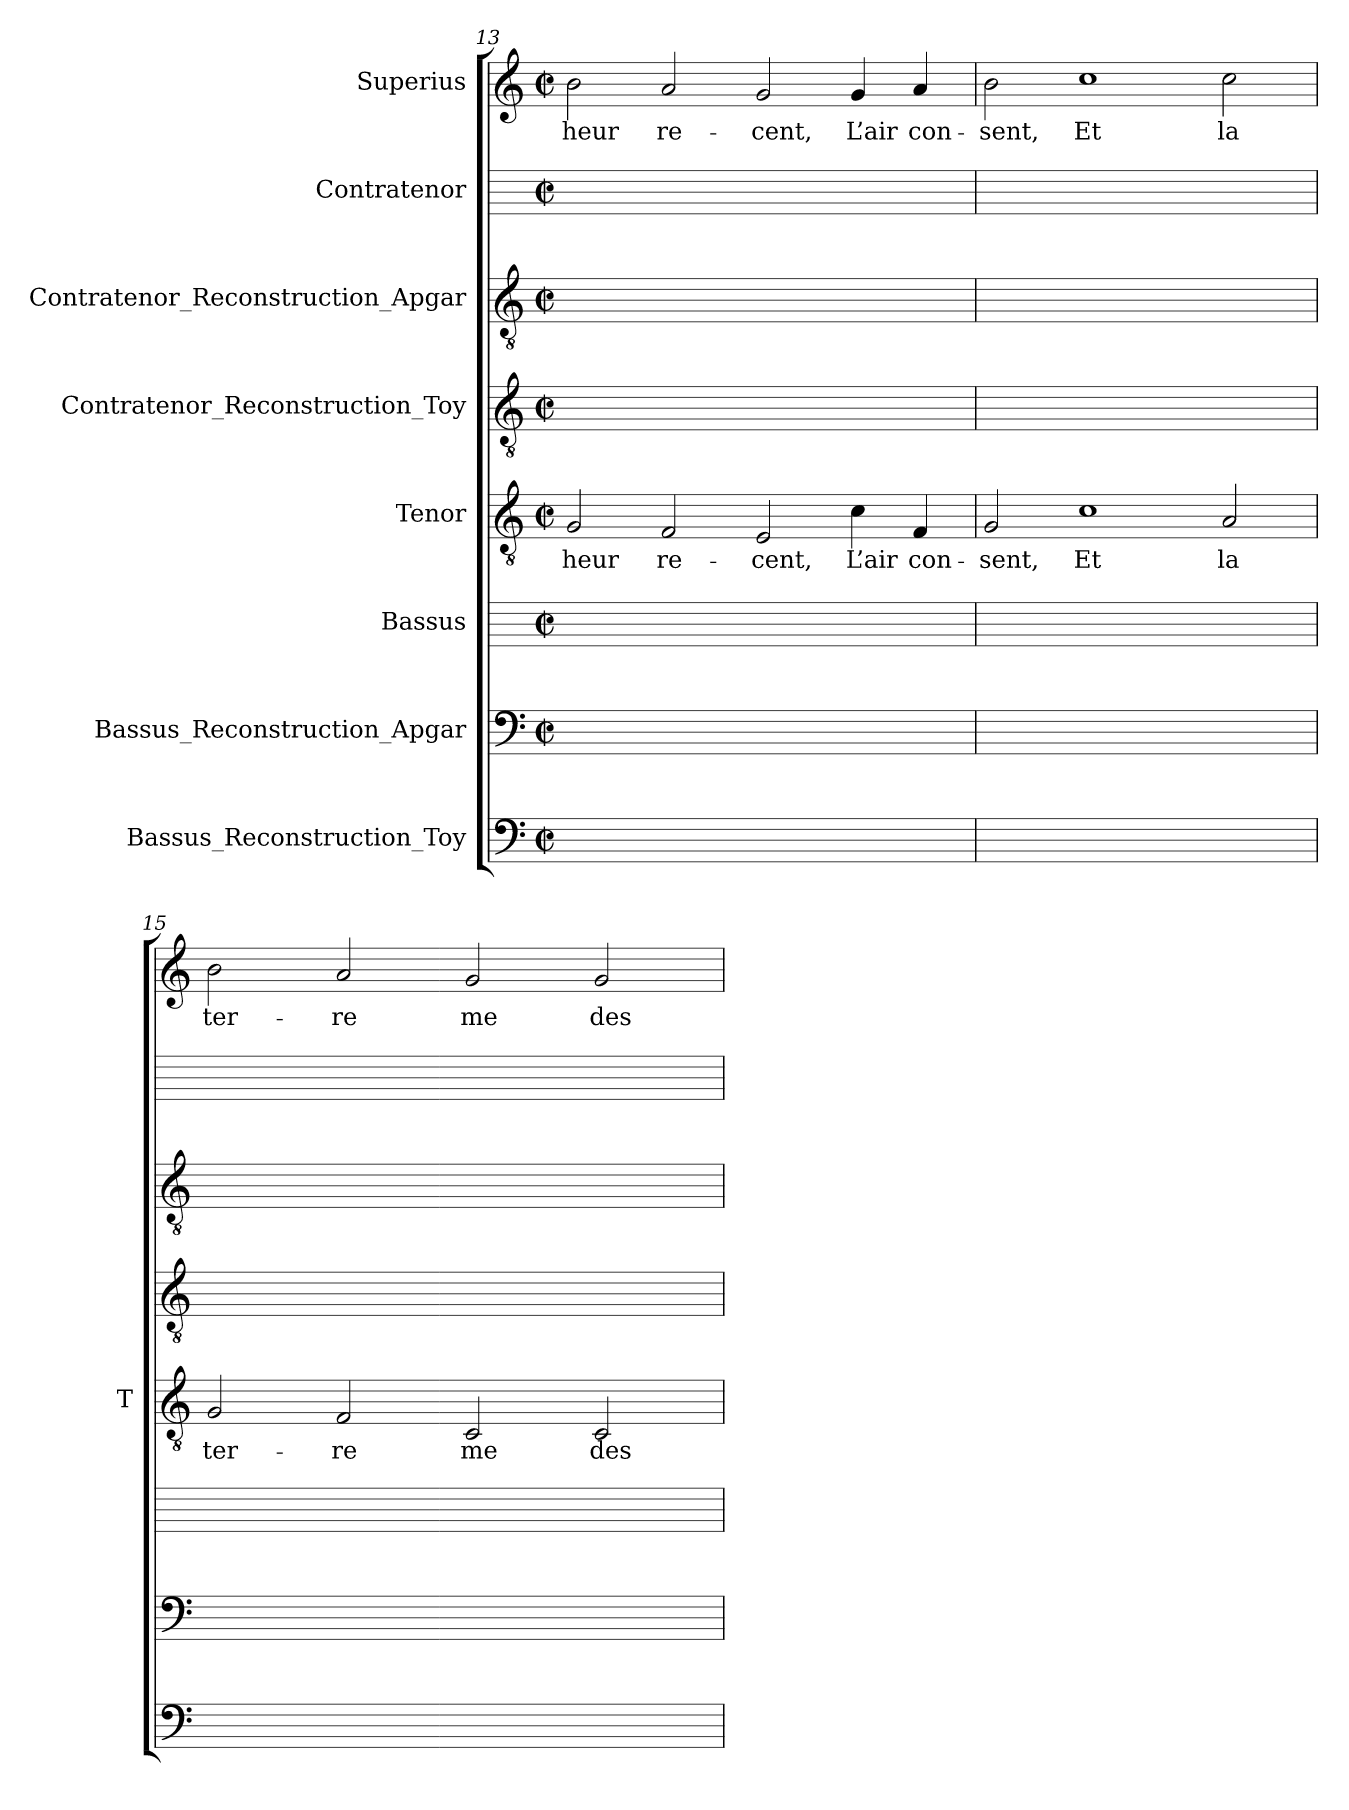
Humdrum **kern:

**kern	**kern	**kern	**kern	**text	**kern	**kern	**kern	**kern	**text
*part8	*part7	*part6	*part5	*part5	*part4	*part3	*part2	*part1	*part1
*staff8	*staff7	*staff6	*staff5	*staff5	*staff4	*staff3	*staff2	*staff1	*staff1
*I"Bassus_Reconstruction_Toy	*I"Bassus_Reconstruction_Apgar	*I"Bassus	*I"Tenor	*	*I"Contratenor_Reconstruction_Toy	*I"Contratenor_Reconstruction_Apgar	*I"Contratenor	*I"Superius	*
*	*	*	*I'T	*	*	*	*	*	*
!!LO:PB:g=z
*clefF4	*clefF4	*	*clefGv2	*	*clefGv2	*clefGv2	*	*clefG2	*
*k[]	*k[]	*	*k[]	*	*k[]	*k[]	*	*k[]	*
*C:	*C:	*	*C:	*	*C:	*C:	*	*C:	*
*M2/2	*M2/2	*M2/2	*M2/2	*	*M2/2	*M2/2	*M2/2	*M2/2	*
*met(c|)	*met(c|)	*met(c|)	*met(c|)	*	*met(c|)	*met(c|)	*met(c|)	*met(c|)	*
=13	=13	=13	=13	=13	=13	=13	=13	=13	=13
0ryy	0ryy	0ryy	2G	-heur	0ryy	0ryy	0ryy	2b	-heur
.	.	.	2F	re-	.	.	.	2a	re-
.	.	.	2E	-cent,	.	.	.	2g	-cent,
.	.	.	4c	-L’air	.	.	.	4g	-L’air
.	.	.	4F	con-	.	.	.	4a	con-
=14	=14	=14	=14	=14	=14	=14	=14	=14	=14
0ryy	0ryy	0ryy	2G	-sent,	0ryy	0ryy	0ryy	2b	-sent,
.	.	.	1c	-Et	.	.	.	1cc	-Et
.	.	.	2A	-la	.	.	.	2cc	-la
=15	=15	=15	=15	=15	=15	=15	=15	=15	=15
0ryy	0ryy	0ryy	2G	ter-	0ryy	0ryy	0ryy	2b	ter-
.	.	.	2F	-re	.	.	.	2a	-re
.	.	.	2C	-me	.	.	.	2g	-me
.	.	.	2C	des-	.	.	.	2g	des-
=	=	=	=	=	=	=	=	=	=
*-	*-	*-	*-	*-	*-	*-	*-	*-	*-
